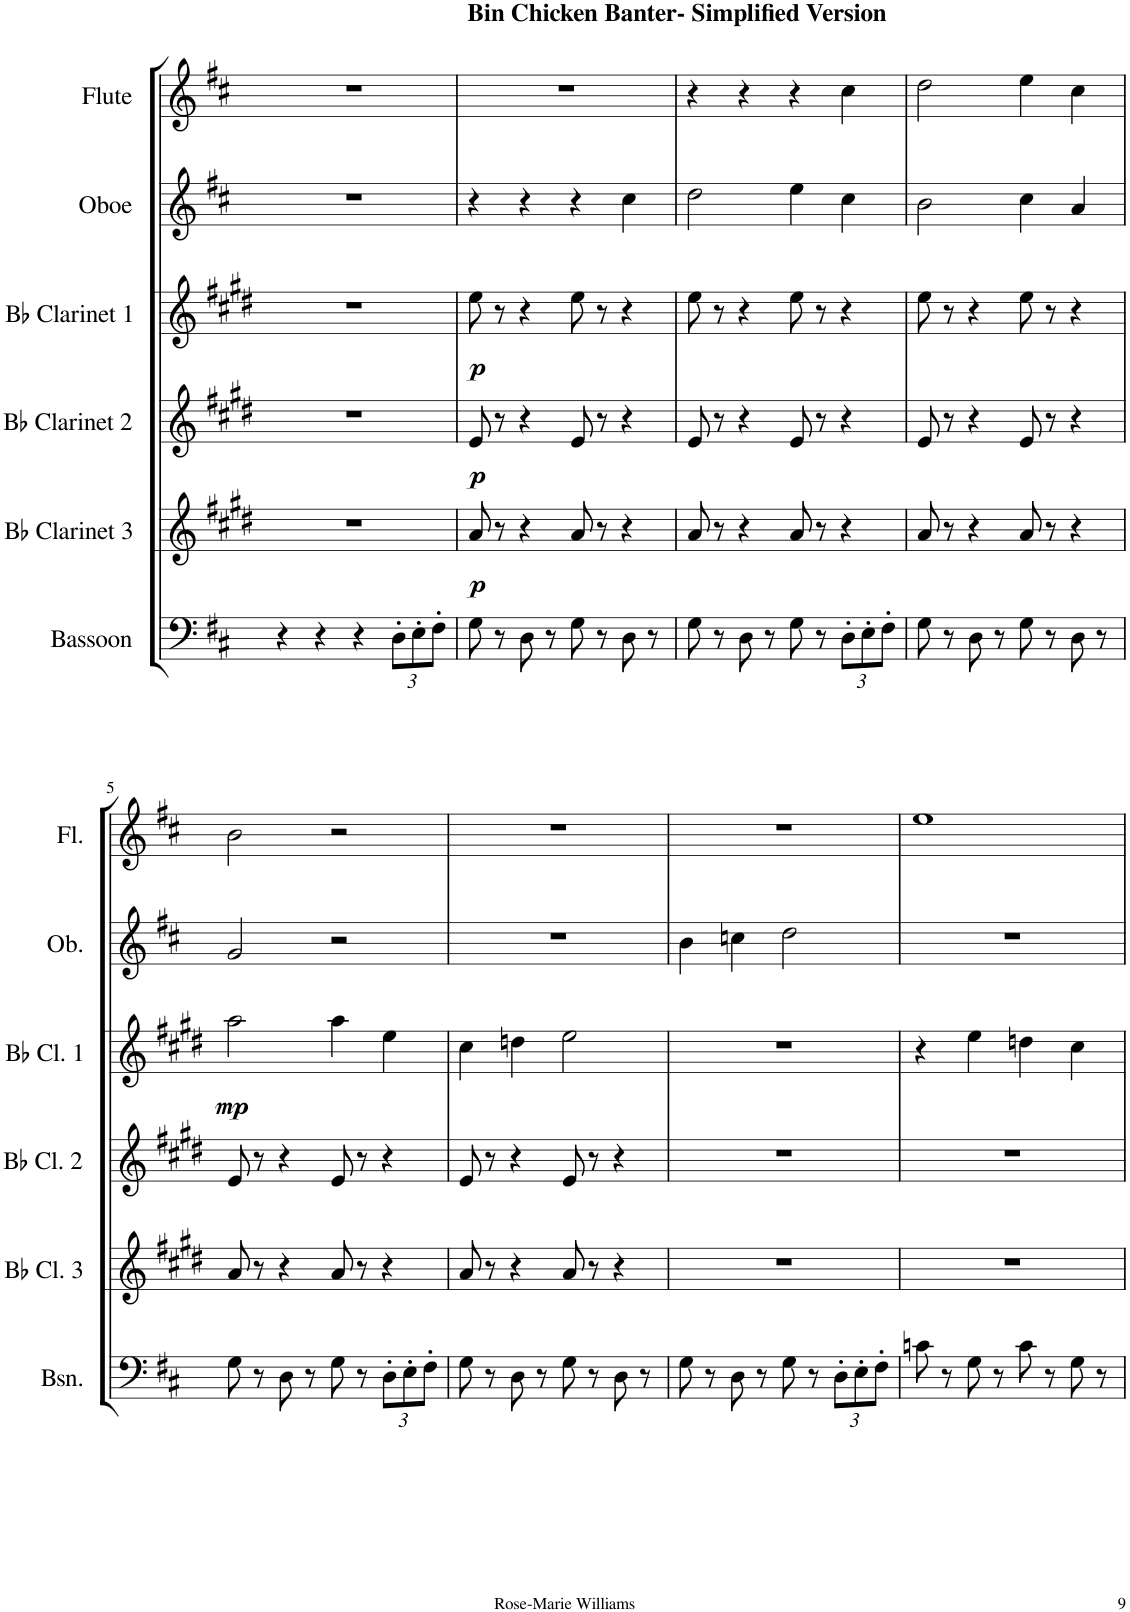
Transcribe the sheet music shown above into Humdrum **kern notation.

**kern	**kern	**dynam	**kern	**dynam	**kern	**dynam	**kern	**kern
*part6	*part5	*part5	*part4	*part4	*part3	*part3	*part2	*part1
*staff6	*staff5	*staff5	*staff4	*staff4	*staff3	*staff3	*staff2	*staff1
*I"Bassoon	*I"Bb Clarinet 3	*	*I"Bb Clarinet 2	*	*I"Bb Clarinet 1	*	*I"Oboe	*I"Flute
*I'Bsn.	*I'Bb Cl. 3	*	*I'Bb Cl. 2	*	*I'Bb Cl. 1	*	*I'Ob.	*I'Fl.
!!LO:PB:g=z
*clefF4	*clefG2	*	*clefG2	*	*clefG2	*	*clefG2	*clefG2
*	*Trd1c2	*	*Trd1c2	*	*Trd1c2	*	*	*
*k[f#c#]	*k[f#c#g#d#]	*	*k[f#c#g#d#]	*	*k[f#c#g#d#]	*	*k[f#c#]	*k[f#c#]
*M4/4	*M4/4	*	*M4/4	*	*M4/4	*	*M4/4	*M4/4
=1	=1	=1	=1	=1	=1	=1	=1	=1
4r	1r	.	1r	.	1r	.	1r	1r
4r	.	.	.	.	.	.	.	.
4r	.	.	.	.	.	.	.	.
*Xbrackettup	*	*	*	*	*	*	*	*
12D'\L	.	.	.	.	.	.	.	.
12E'\	.	.	.	.	.	.	.	.
12F#'\J	.	.	.	.	.	.	.	.
=2	=2	=2	=2	=2	=2	=2	=2	=2
!	!	!	!	!	!	!	!	!LO:TX:a:B:t=Bin Chicken Banter- Simplified Version
!	!	!LO:DY:b	!	!LO:DY:b	!	!LO:DY:b	!	!
8G\	8a/	p	8e/	p	8ee\	p	4r	1r
8r	8r	.	8r	.	8r	.	.	.
8D\	4r	.	4r	.	4r	.	4r	.
8r	.	.	.	.	.	.	.	.
8G\	8a/	.	8e/	.	8ee\	.	4r	.
8r	8r	.	8r	.	8r	.	.	.
8D\	4r	.	4r	.	4r	.	4cc#\	.
8r	.	.	.	.	.	.	.	.
=3	=3	=3	=3	=3	=3	=3	=3	=3
8G\	8a/	.	8e/	.	8ee\	.	2dd\	4r
8r	8r	.	8r	.	8r	.	.	.
8D\	4r	.	4r	.	4r	.	.	4r
8r	.	.	.	.	.	.	.	.
8G\	8a/	.	8e/	.	8ee\	.	4ee\	4r
8r	8r	.	8r	.	8r	.	.	.
12D'\L	4r	.	4r	.	4r	.	4cc#\	4cc#\
12E'\	.	.	.	.	.	.	.	.
12F#'\J	.	.	.	.	.	.	.	.
=4	=4	=4	=4	=4	=4	=4	=4	=4
8G\	8a/	.	8e/	.	8ee\	.	2b\	2dd\
8r	8r	.	8r	.	8r	.	.	.
8D\	4r	.	4r	.	4r	.	.	.
8r	.	.	.	.	.	.	.	.
8G\	8a/	.	8e/	.	8ee\	.	4cc#\	4ee\
8r	8r	.	8r	.	8r	.	.	.
8D\	4r	.	4r	.	4r	.	4a/	4cc#\
8r	.	.	.	.	.	.	.	.
!!LO:LB:g=z
=5	=5	=5	=5	=5	=5	=5	=5	=5
!	!	!	!	!	!	!LO:DY:b	!	!
8G\	8a/	.	8e/	.	2aa\	mp	2g/	2b\
8r	8r	.	8r	.	.	.	.	.
8D\	4r	.	4r	.	.	.	.	.
8r	.	.	.	.	.	.	.	.
8G\	8a/	.	8e/	.	4aa\	.	2r	2r
8r	8r	.	8r	.	.	.	.	.
12D'\L	4r	.	4r	.	4ee\	.	.	.
12E'\	.	.	.	.	.	.	.	.
12F#'\J	.	.	.	.	.	.	.	.
=6	=6	=6	=6	=6	=6	=6	=6	=6
8G\	8a/	.	8e/	.	4cc#\	.	1r	1r
8r	8r	.	8r	.	.	.	.	.
8D\	4r	.	4r	.	4ddn\	.	.	.
8r	.	.	.	.	.	.	.	.
8G\	8a/	.	8e/	.	2ee\	.	.	.
8r	8r	.	8r	.	.	.	.	.
8D\	4r	.	4r	.	.	.	.	.
8r	.	.	.	.	.	.	.	.
=7	=7	=7	=7	=7	=7	=7	=7	=7
8G\	1r	.	1r	.	1r	.	4b\	1r
8r	.	.	.	.	.	.	.	.
8D\	.	.	.	.	.	.	4ccn\	.
8r	.	.	.	.	.	.	.	.
8G\	.	.	.	.	.	.	2dd\	.
8r	.	.	.	.	.	.	.	.
12D'\L	.	.	.	.	.	.	.	.
12E'\	.	.	.	.	.	.	.	.
12F#'\J	.	.	.	.	.	.	.	.
=8	=8	=8	=8	=8	=8	=8	=8	=8
8cn\	1r	.	1r	.	4r	.	1r	1ee
8r	.	.	.	.	.	.	.	.
8G\	.	.	.	.	4ee\	.	.	.
8r	.	.	.	.	.	.	.	.
8c\	.	.	.	.	4ddn\	.	.	.
8r	.	.	.	.	.	.	.	.
8G\	.	.	.	.	4cc#\	.	.	.
8r	.	.	.	.	.	.	.	.
=	=	=	=	=	=	=	=	=
*-	*-	*-	*-	*-	*-	*-	*-	*-
